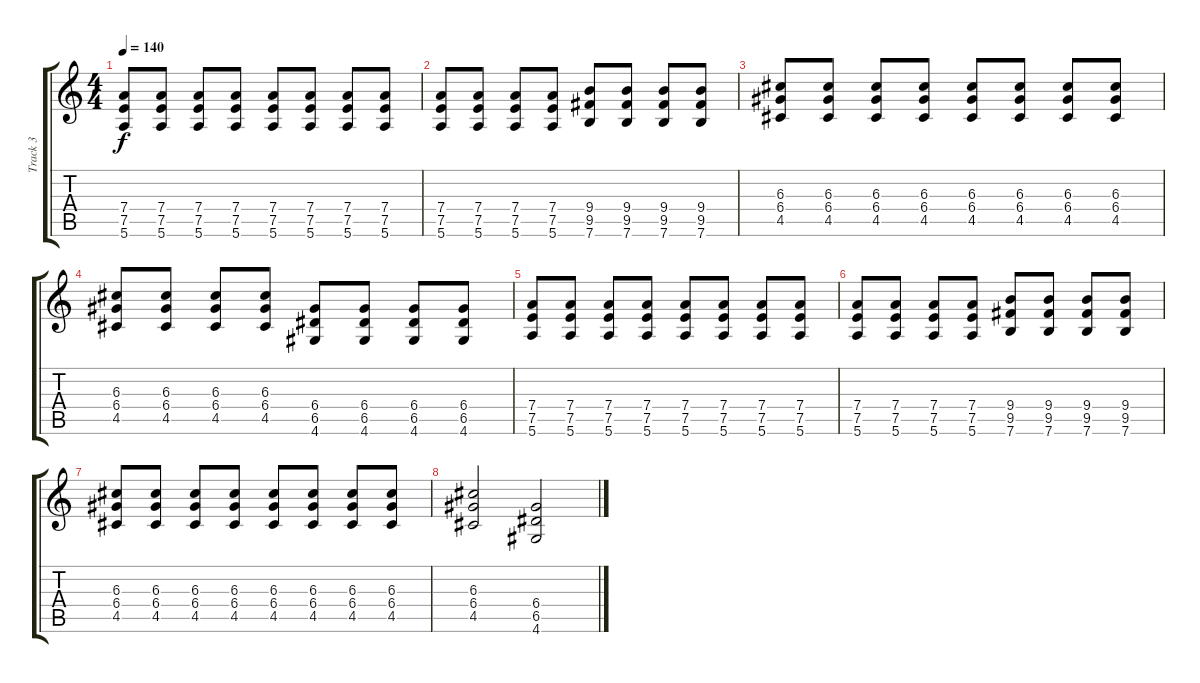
\track ("Track 3" "Track 3") {instrument electricguitarjazz}
\staff {score tabs}
\tuning (E4 B3 G3 D3 A2 E2) {hide}
\ts (4 4)
\tempo 140
\clef g2
\ks c
(7.4 7.5 5.6).8{dy f} (7.4 7.5 5.6).8 (7.4 7.5 5.6).8 (7.4 7.5 5.6).8 (7.4 7.5 5.6).8 (7.4 7.5 5.6).8 (7.4 7.5 5.6).8 (7.4 7.5 5.6).8 |
(7.4 7.5 5.6).8 (7.4 7.5 5.6).8 (7.4 7.5 5.6).8 (7.4 7.5 5.6).8 (9.4 9.5 7.6).8 (9.4 9.5 7.6).8 (9.4 9.5 7.6).8 (9.4 9.5 7.6).8 |
(6.3 6.4 4.5).8 (6.3 6.4 4.5).8 (6.3 6.4 4.5).8 (6.3 6.4 4.5).8 (6.3 6.4 4.5).8 (6.3 6.4 4.5).8 (6.3 6.4 4.5).8 (6.3 6.4 4.5).8 |
(6.3 6.4 4.5).8 (6.3 6.4 4.5).8 (6.3 6.4 4.5).8 (6.3 6.4 4.5).8 (6.4 6.5 4.6).8 (6.4 6.5 4.6).8 (6.4 6.5 4.6).8 (6.4 6.5 4.6).8 |
(7.4 7.5 5.6).8 (7.4 7.5 5.6).8 (7.4 7.5 5.6).8 (7.4 7.5 5.6).8 (7.4 7.5 5.6).8 (7.4 7.5 5.6).8 (7.4 7.5 5.6).8 (7.4 7.5 5.6).8 |
(7.4 7.5 5.6).8 (7.4 7.5 5.6).8 (7.4 7.5 5.6).8 (7.4 7.5 5.6).8 (9.4 9.5 7.6).8 (9.4 9.5 7.6).8 (9.4 9.5 7.6).8 (9.4 9.5 7.6).8 |
(6.3 6.4 4.5).8 (6.3 6.4 4.5).8 (6.3 6.4 4.5).8 (6.3 6.4 4.5).8 (6.3 6.4 4.5).8 (6.3 6.4 4.5).8 (6.3 6.4 4.5).8 (6.3 6.4 4.5).8 |
(6.3 6.4 4.5).2 (6.4 6.5 4.6).2
